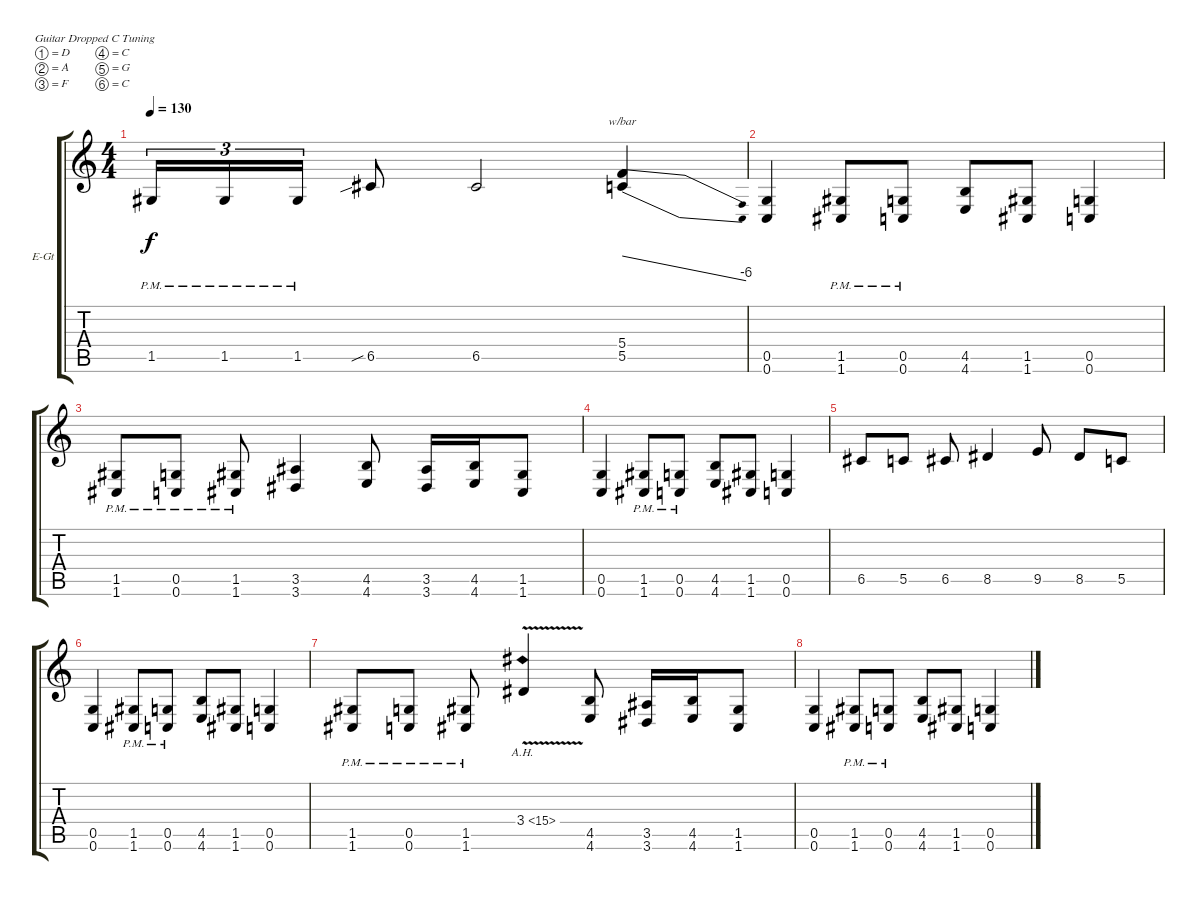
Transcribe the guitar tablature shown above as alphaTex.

\bracketExtendMode groupsimilarinstruments
\firstSystemTrackNameOrientation horizontal
\otherSystemsTrackNameOrientation horizontal
\track ("Track 2" "E-Gt") {instrument distortionguitar}
\staff {score tabs}
\tuning (D4 A3 F3 C3 G2 C2)
\ts (4 4)
\tempo 130
\clef g2
\ks c
1.5{pm}.16{tu (3 2) dy f} 1.5{pm}.16{tu (3 2)} 1.5{pm}.16{tu (3 2)} 6.5{sib}.8 6.5.2 (5.4 5.5).4{tbe (dive default 0 0 60 -24)} |
(0.6 0.5).4 (1.6{pm} 1.5{pm}).8 (0.6{pm} 0.5{pm}).8 (4.6 4.5).8 (1.6 1.5).8 (0.6 0.5).4 |
(1.6{pm} 1.5{pm}).8 (0.6{pm} 0.5{pm}).8 (1.6{pm} 1.5{pm}).8 (3.6 3.5).4 (4.6 4.5).8 (3.6 3.5).16 (4.6 4.5).16 (1.6 1.5).8 |
(0.6 0.5).4 (1.6{pm} 1.5{pm}).8 (0.6{pm} 0.5{pm}).8 (4.6 4.5).8 (1.6 1.5).8 (0.6 0.5).4 |
6.5.8 5.5.8 6.5.8 8.5.4 9.5.8 8.5.8 5.5.8 |
(0.6 0.5).4 (1.6{pm} 1.5{pm}).8 (0.6{pm} 0.5{pm}).8 (4.6 4.5).8 (1.6 1.5).8 (0.6 0.5).4 |
(1.6{pm} 1.5{pm}).8 (0.6{pm} 0.5{pm}).8 (1.6{pm} 1.5{pm}).8 3.4{ah 12 v}.4 (4.6 4.5).8 (3.6 3.5).16 (4.6 4.5).16 (1.6 1.5).8 |
(0.6 0.5).4 (1.6{pm} 1.5{pm}).8 (0.6{pm} 0.5{pm}).8 (4.6 4.5).8 (1.6 1.5).8 (0.6 0.5).4
